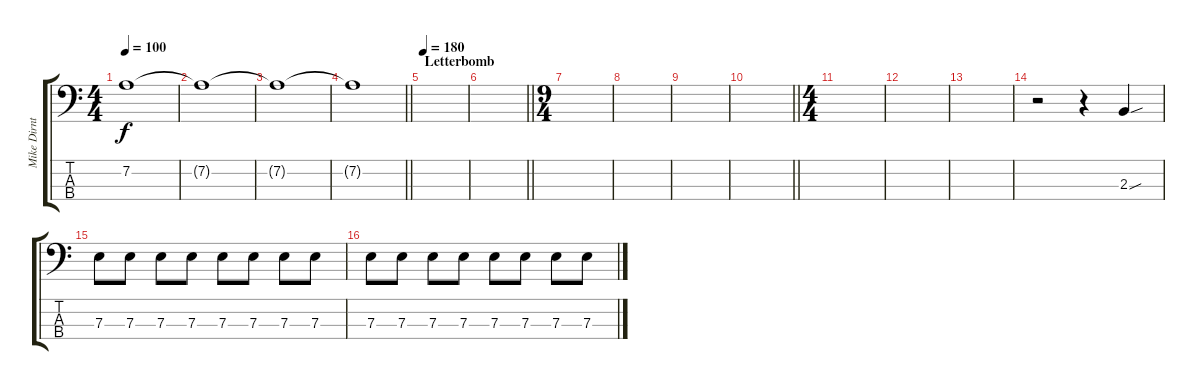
\track ("Mike Dirnt" "Mike Dirnt") {instrument electricbassfinger}
\staff {score tabs}
\tuning (G2 D2 A1 E1) {hide}
\ts (4 4)
\tempo 100
\clef f4
\ks c
7.2{t}.1{dy f} |
7.2{t}.1 |
7.2{t}.1 |
\barLineRight lightlight
7.2{t}.1 |
\section ("" "Letterbomb")
\tempo 180
|
\barLineRight lightlight
|
\ts (9 4)
|
|
|
\barLineRight lightlight
|
\ts (4 4)
|
|
|
r.2 r.4 2.3{sou}.4 |
7.3.8 7.3.8 7.3.8 7.3.8 7.3.8 7.3.8 7.3.8 7.3.8 |
7.3.8 7.3.8 7.3.8 7.3.8 7.3.8 7.3.8 7.3.8 7.3.8
